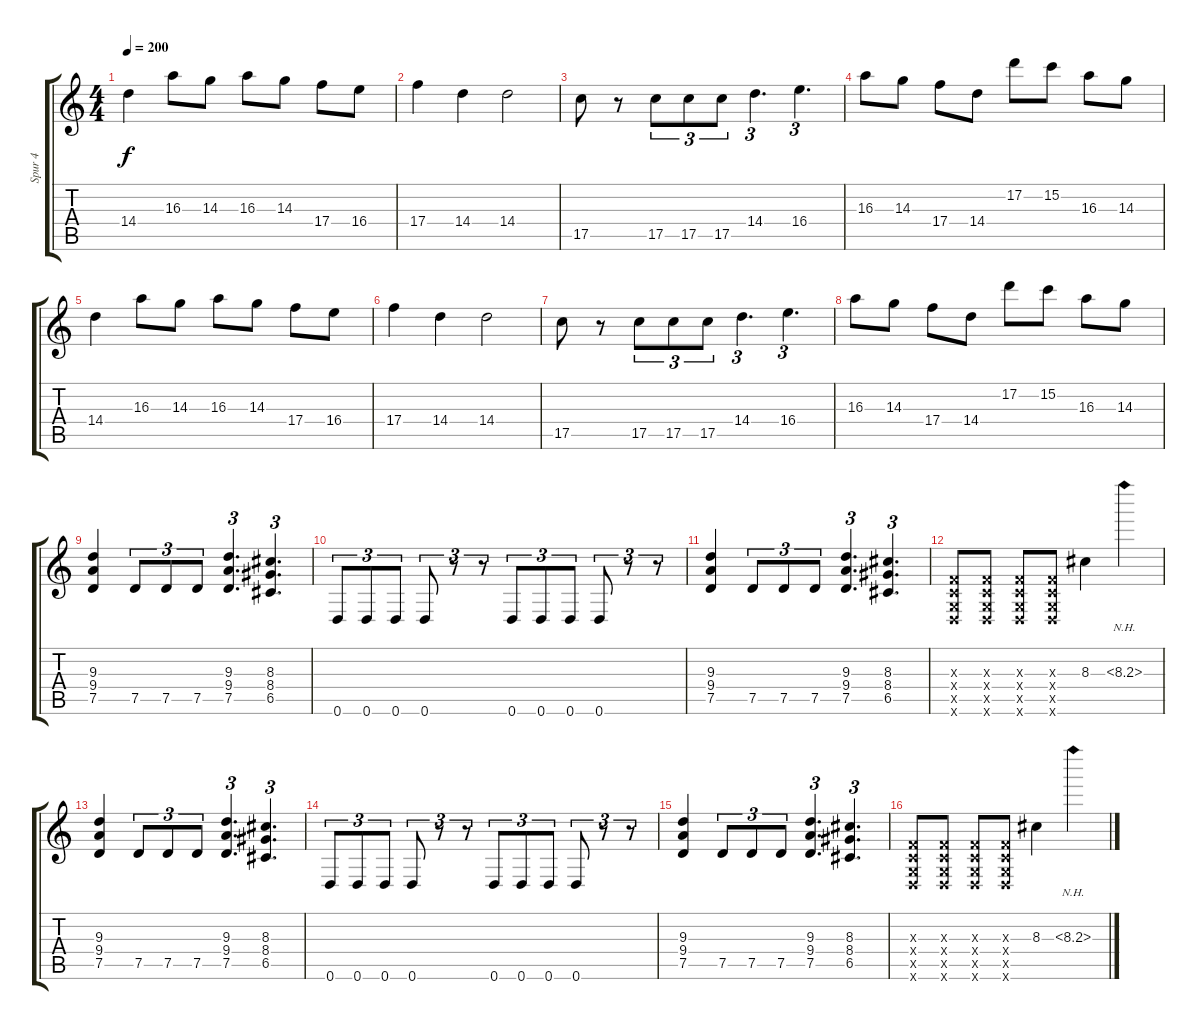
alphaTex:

\track ("Spur 4" "Spur 4") {instrument distortionguitar}
\staff {score tabs}
\tuning (D4 A3 F3 C3 G2 D2) {hide}
\ts (4 4)
\tempo 200
\clef g2
\ks c
14.4.4{dy f} 16.3.8 14.3.8 16.3.8 14.3.8 17.4.8 16.4.8 |
17.4.4 14.4.4 14.4.2 |
17.5.8 r.8 17.5.8{tu (3 2)} 17.5.8{tu (3 2)} 17.5.8{tu (3 2)} 14.4.4{d tu (3 2)} 16.4.4{d tu (3 2)} |
16.3.8 14.3.8 17.4.8 14.4.8 17.2.8 15.2.8 16.3.8 14.3.8 |
14.4.4 16.3.8 14.3.8 16.3.8 14.3.8 17.4.8 16.4.8 |
17.4.4 14.4.4 14.4.2 |
17.5.8 r.8 17.5.8{tu (3 2)} 17.5.8{tu (3 2)} 17.5.8{tu (3 2)} 14.4.4{d tu (3 2)} 16.4.4{d tu (3 2)} |
16.3.8 14.3.8 17.4.8 14.4.8 17.2.8 15.2.8 16.3.8 14.3.8 |
(9.3 9.4 7.5).4 7.5.8{tu (3 2)} 7.5.8{tu (3 2)} 7.5.8{tu (3 2)} (9.3 9.4 7.5).4{d tu (3 2)} (8.3 8.4 6.5).4{d tu (3 2)} |
0.6.8{tu (3 2)} 0.6.8{tu (3 2)} 0.6.8{tu (3 2)} 0.6.8{tu (3 2)} r.8{tu (3 2)} r.8{tu (3 2)} 0.6.8{tu (3 2)} 0.6.8{tu (3 2)} 0.6.8{tu (3 2)} 0.6.8{tu (3 2)} r.8{tu (3 2)} r.8{tu (3 2)} |
(9.3 9.4 7.5).4 7.5.8{tu (3 2)} 7.5.8{tu (3 2)} 7.5.8{tu (3 2)} (9.3 9.4 7.5).4{d tu (3 2)} (8.3 8.4 6.5).4{d tu (3 2)} |
(0.3{x} 0.4{x} 0.5{x} 0.6{x}).8 (0.3{x} 0.4{x} 0.5{x} 0.6{x}).8 (0.3{x} 0.4{x} 0.5{x} 0.6{x}).8 (0.3{x} 0.4{x} 0.5{x} 0.6{x}).8 8.3.4 8.3{nh}.4 |
(9.3 9.4 7.5).4 7.5.8{tu (3 2)} 7.5.8{tu (3 2)} 7.5.8{tu (3 2)} (9.3 9.4 7.5).4{d tu (3 2)} (8.3 8.4 6.5).4{d tu (3 2)} |
0.6.8{tu (3 2)} 0.6.8{tu (3 2)} 0.6.8{tu (3 2)} 0.6.8{tu (3 2)} r.8{tu (3 2)} r.8{tu (3 2)} 0.6.8{tu (3 2)} 0.6.8{tu (3 2)} 0.6.8{tu (3 2)} 0.6.8{tu (3 2)} r.8{tu (3 2)} r.8{tu (3 2)} |
(9.3 9.4 7.5).4 7.5.8{tu (3 2)} 7.5.8{tu (3 2)} 7.5.8{tu (3 2)} (9.3 9.4 7.5).4{d tu (3 2)} (8.3 8.4 6.5).4{d tu (3 2)} |
(0.3{x} 0.4{x} 0.5{x} 0.6{x}).8 (0.3{x} 0.4{x} 0.5{x} 0.6{x}).8 (0.3{x} 0.4{x} 0.5{x} 0.6{x}).8 (0.3{x} 0.4{x} 0.5{x} 0.6{x}).8 8.3.4 8.3{nh}.4
